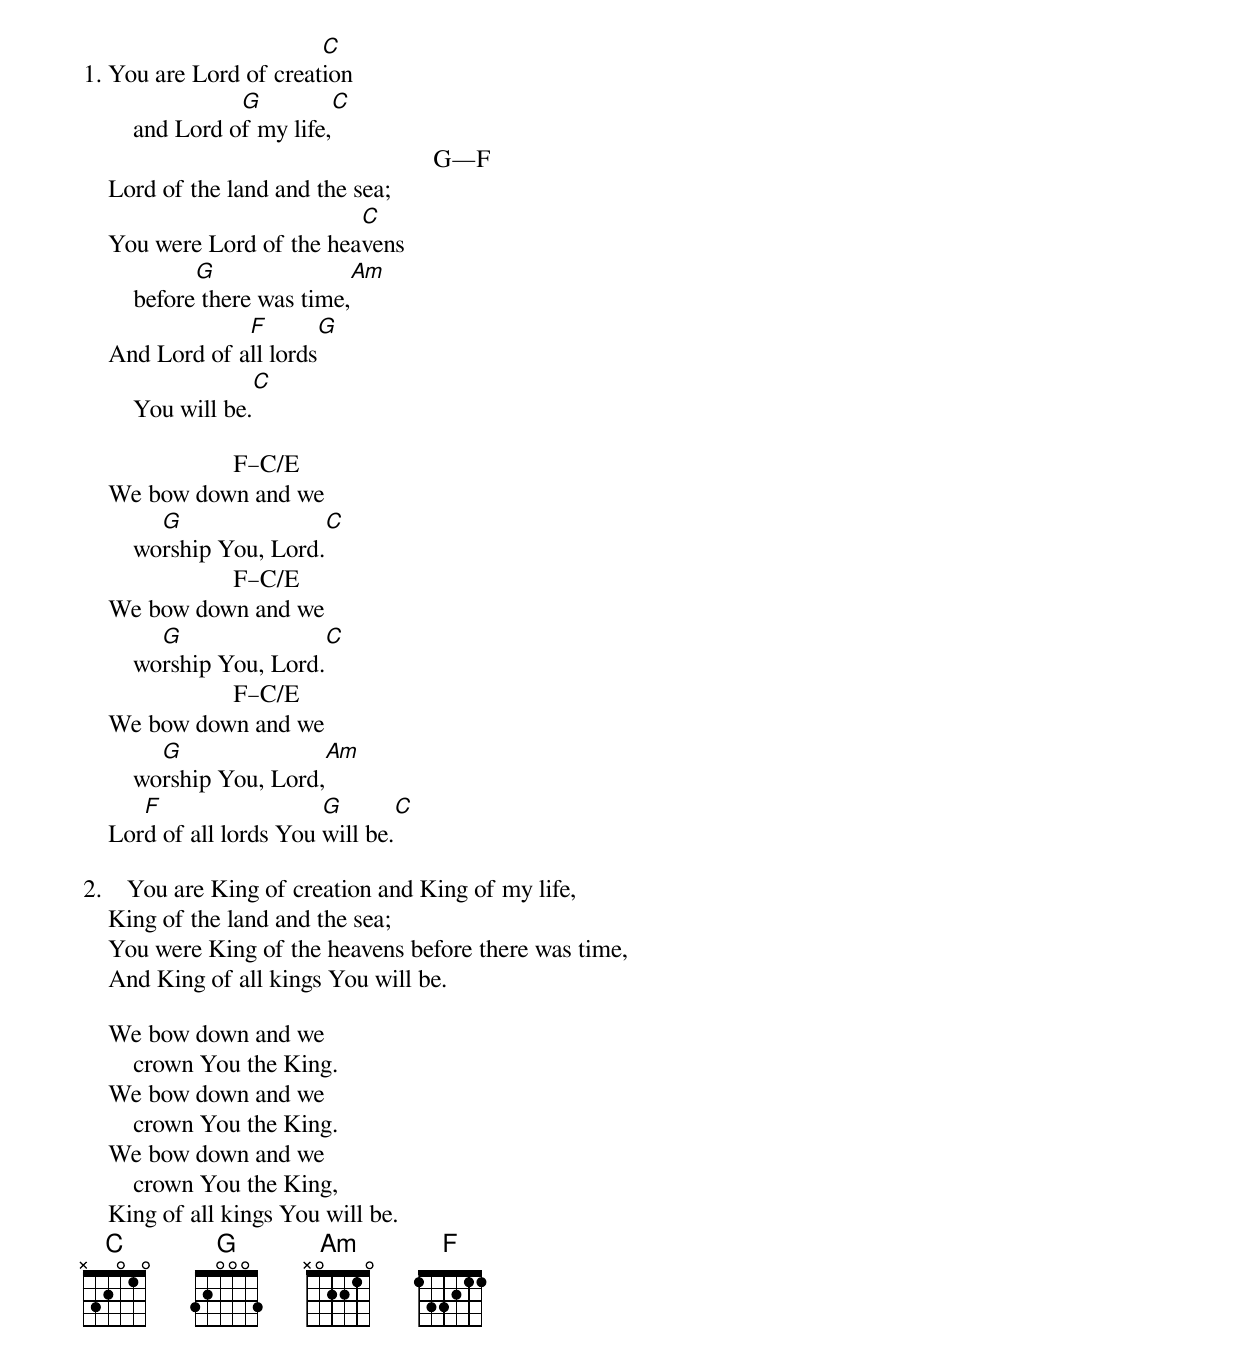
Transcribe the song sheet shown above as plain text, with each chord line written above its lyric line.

                        C
1. You are Lord of creation
                  G                  C
        and Lord of my life,
                                                        G—F
    Lord of the land and the sea;
                            C
    You were Lord of the heavens
              G                        Am
        before there was time,
                 F                  G
    And Lord of all lords
                           C
        You will be.

                        F–C/E
    We bow down and we
          G                        C
        worship You, Lord.
                        F–C/E
    We bow down and we
          G                        C
        worship You, Lord.
                        F–C/E
    We bow down and we
          G                         Am
        worship You, Lord,
       F                  G                           C
    Lord of all lords You will be.

2.    You are King of creation and King of my life,
    King of the land and the sea;
    You were King of the heavens before there was time,
    And King of all kings You will be.

    We bow down and we
        crown You the King.
    We bow down and we
        crown You the King.
    We bow down and we
        crown You the King,
    King of all kings You will be.
